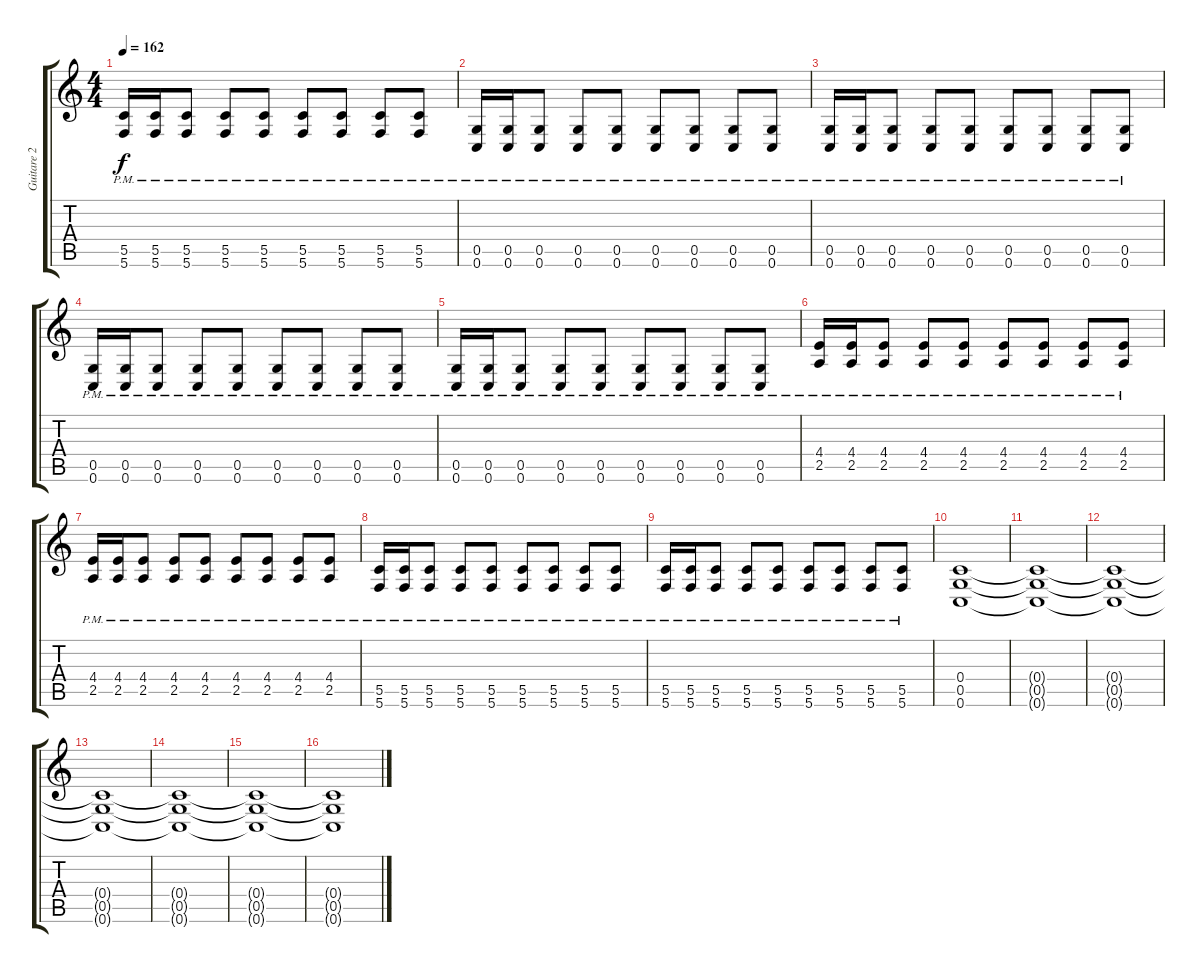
\track ("Guitare 2" "Guitare 2") {instrument distortionguitar}
\staff {score tabs}
\tuning (D4 A3 F3 C3 G2 C2) {hide}
\ts (4 4)
\tempo 162
\clef g2
\ks c
(5.5{pm} 5.6{pm}).16{dy f} (5.5{pm} 5.6{pm}).16 (5.5{pm} 5.6{pm}).8 (5.5{pm} 5.6{pm}).8 (5.5{pm} 5.6{pm}).8 (5.5{pm} 5.6{pm}).8 (5.5{pm} 5.6{pm}).8 (5.5{pm} 5.6{pm}).8 (5.5{pm} 5.6{pm}).8 |
(0.5{pm} 0.6{pm}).16 (0.5{pm} 0.6{pm}).16 (0.5{pm} 0.6{pm}).8 (0.5{pm} 0.6{pm}).8 (0.5{pm} 0.6{pm}).8 (0.5{pm} 0.6{pm}).8 (0.5{pm} 0.6{pm}).8 (0.5{pm} 0.6{pm}).8 (0.5{pm} 0.6{pm}).8 |
(0.5{pm} 0.6{pm}).16 (0.5{pm} 0.6{pm}).16 (0.5{pm} 0.6{pm}).8 (0.5{pm} 0.6{pm}).8 (0.5{pm} 0.6{pm}).8 (0.5{pm} 0.6{pm}).8 (0.5{pm} 0.6{pm}).8 (0.5{pm} 0.6{pm}).8 (0.5{pm} 0.6{pm}).8 |
(0.5{pm} 0.6{pm}).16 (0.5{pm} 0.6{pm}).16 (0.5{pm} 0.6{pm}).8 (0.5{pm} 0.6{pm}).8 (0.5{pm} 0.6{pm}).8 (0.5{pm} 0.6{pm}).8 (0.5{pm} 0.6{pm}).8 (0.5{pm} 0.6{pm}).8 (0.5{pm} 0.6{pm}).8 |
(0.5{pm} 0.6{pm}).16 (0.5{pm} 0.6{pm}).16 (0.5{pm} 0.6{pm}).8 (0.5{pm} 0.6{pm}).8 (0.5{pm} 0.6{pm}).8 (0.5{pm} 0.6{pm}).8 (0.5{pm} 0.6{pm}).8 (0.5{pm} 0.6{pm}).8 (0.5{pm} 0.6{pm}).8 |
(4.4{pm} 2.5{pm}).16 (4.4{pm} 2.5{pm}).16 (4.4{pm} 2.5{pm}).8 (4.4{pm} 2.5{pm}).8 (4.4{pm} 2.5{pm}).8 (4.4{pm} 2.5{pm}).8 (4.4{pm} 2.5{pm}).8 (4.4{pm} 2.5{pm}).8 (4.4{pm} 2.5{pm}).8 |
(4.4{pm} 2.5{pm}).16 (4.4{pm} 2.5{pm}).16 (4.4{pm} 2.5{pm}).8 (4.4{pm} 2.5{pm}).8 (4.4{pm} 2.5{pm}).8 (4.4{pm} 2.5{pm}).8 (4.4{pm} 2.5{pm}).8 (4.4{pm} 2.5{pm}).8 (4.4{pm} 2.5{pm}).8 |
(5.5{pm} 5.6{pm}).16 (5.5{pm} 5.6{pm}).16 (5.5{pm} 5.6{pm}).8 (5.5{pm} 5.6{pm}).8 (5.5{pm} 5.6{pm}).8 (5.5{pm} 5.6{pm}).8 (5.5{pm} 5.6{pm}).8 (5.5{pm} 5.6{pm}).8 (5.5{pm} 5.6{pm}).8 |
(5.5{pm} 5.6{pm}).16 (5.5{pm} 5.6{pm}).16 (5.5{pm} 5.6{pm}).8 (5.5{pm} 5.6{pm}).8 (5.5{pm} 5.6{pm}).8 (5.5{pm} 5.6{pm}).8 (5.5{pm} 5.6{pm}).8 (5.5{pm} 5.6{pm}).8 (5.5{pm} 5.6{pm}).8 |
(0.4 0.5 0.6).1 |
(0.4{t} 0.5{t} 0.6{t}).1 |
(0.4{t} 0.5{t} 0.6{t}).1 |
(0.4{t} 0.5{t} 0.6{t}).1 |
(0.4{t} 0.5{t} 0.6{t}).1{volume 5} |
(0.4{t} 0.5{t} 0.6{t}).1 |
(0.4{t} 0.5{t} 0.6{t}).1
